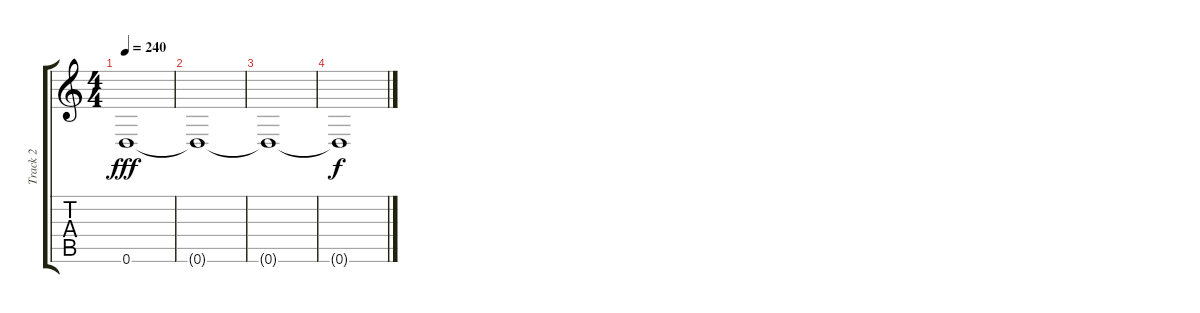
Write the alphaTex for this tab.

\track ("Track 2" "Track 2") {instrument distortionguitar}
\staff {score tabs}
\tuning (E4 B3 G3 D3 A2 D2) {hide}
\ts (4 4)
\tempo 240
\clef g2
\ks c
0.6{t}.1{dy fff volume 0} |
0.6{t}.1 |
0.6{t}.1 |
0.6{t}.1{dy f}
